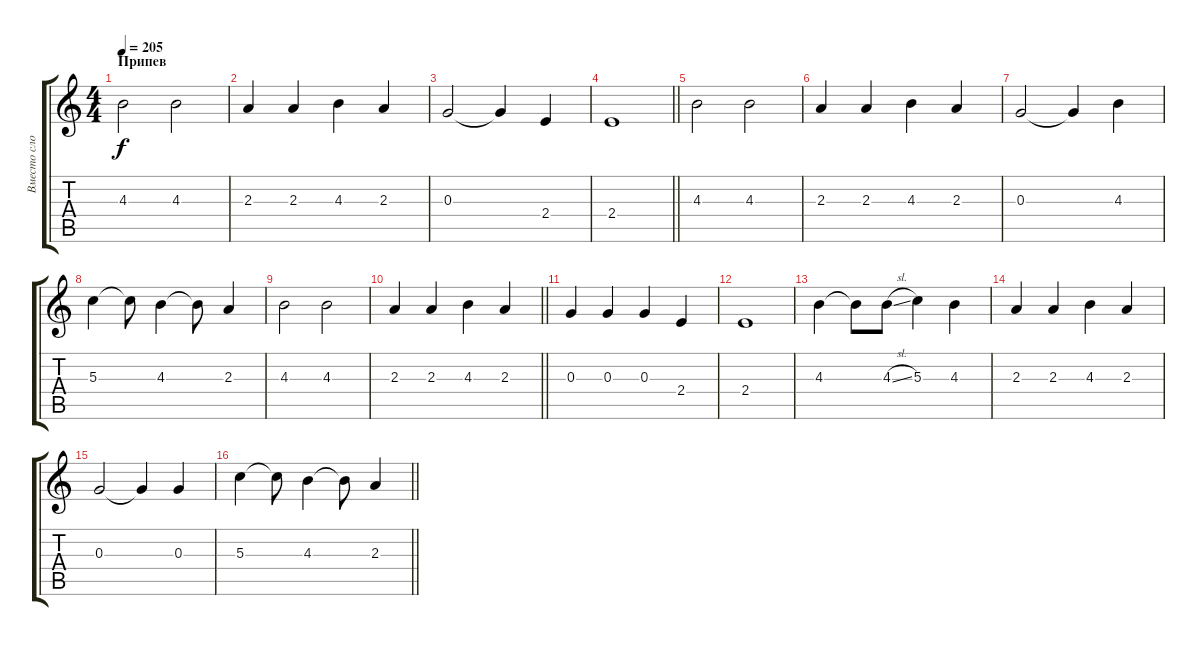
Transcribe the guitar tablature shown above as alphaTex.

\track ("Вместо слов" "Вместо сло") {instrument distortionguitar}
\staff {score tabs}
\tuning (E4 B3 G3 D3 A2 E2) {hide}
\ts (4 4)
\section ("" "Припев")
\tempo 205
\clef g2
\ks c
4.3.2{dy f} 4.3.2 |
2.3.4 2.3.4 4.3.4 2.3.4 |
0.3.2 0.3{t}.4 2.4.4 |
\barLineRight lightlight
2.4.1 |
4.3.2 4.3.2 |
2.3.4 2.3.4 4.3.4 2.3.4 |
0.3.2 0.3{t}.4 4.3.4 |
5.3.4 5.3{t}.8 4.3.4 4.3{t}.8 2.3.4 |
4.3.2 4.3.2 |
\barLineRight lightlight
2.3.4 2.3.4 4.3.4 2.3.4 |
0.3.4 0.3.4 0.3.4 2.4.4 |
2.4.1 |
4.3.4 4.3{t}.8 4.3{sl}.8 5.3.4 4.3.4 |
2.3.4 2.3.4 4.3.4 2.3.4 |
0.3.2 0.3{t}.4 0.3.4 |
\barLineRight lightlight
5.3.4 5.3{t}.8 4.3.4 4.3{t}.8 2.3.4
